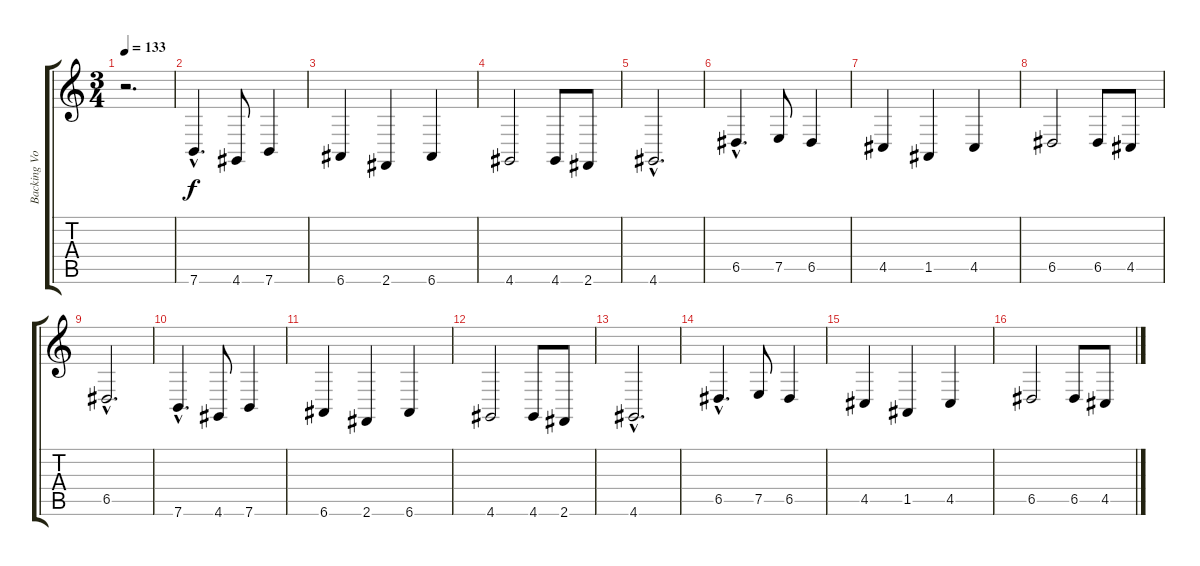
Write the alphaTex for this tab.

\track ("Backing Vocals 3" "Backing Vo") {instrument pad2warm}
\staff {score tabs}
\tuning (E4 B3 G3 D3 A2 E2) {hide}
\ts (3 4)
\tempo 133
\clef g2
\ks c
r.2{d dy f instrument choiraahs} |
7.6{hac}.4{d} 4.6.8 7.6.4 |
6.6.4 2.6.4 6.6.4 |
4.6.2 4.6.8 2.6.8 |
4.6{hac}.2{d} |
6.5{hac}.4{d} 7.5.8 6.5.4 |
4.5.4 1.5.4 4.5.4 |
6.5.2 6.5.8 4.5.8 |
6.5{hac}.2{d} |
7.6{hac}.4{d} 4.6.8 7.6.4 |
6.6.4 2.6.4 6.6.4 |
4.6.2 4.6.8 2.6.8 |
4.6{hac}.2{d} |
6.5{hac}.4{d} 7.5.8 6.5.4 |
4.5.4 1.5.4 4.5.4 |
6.5.2 6.5.8 4.5.8
